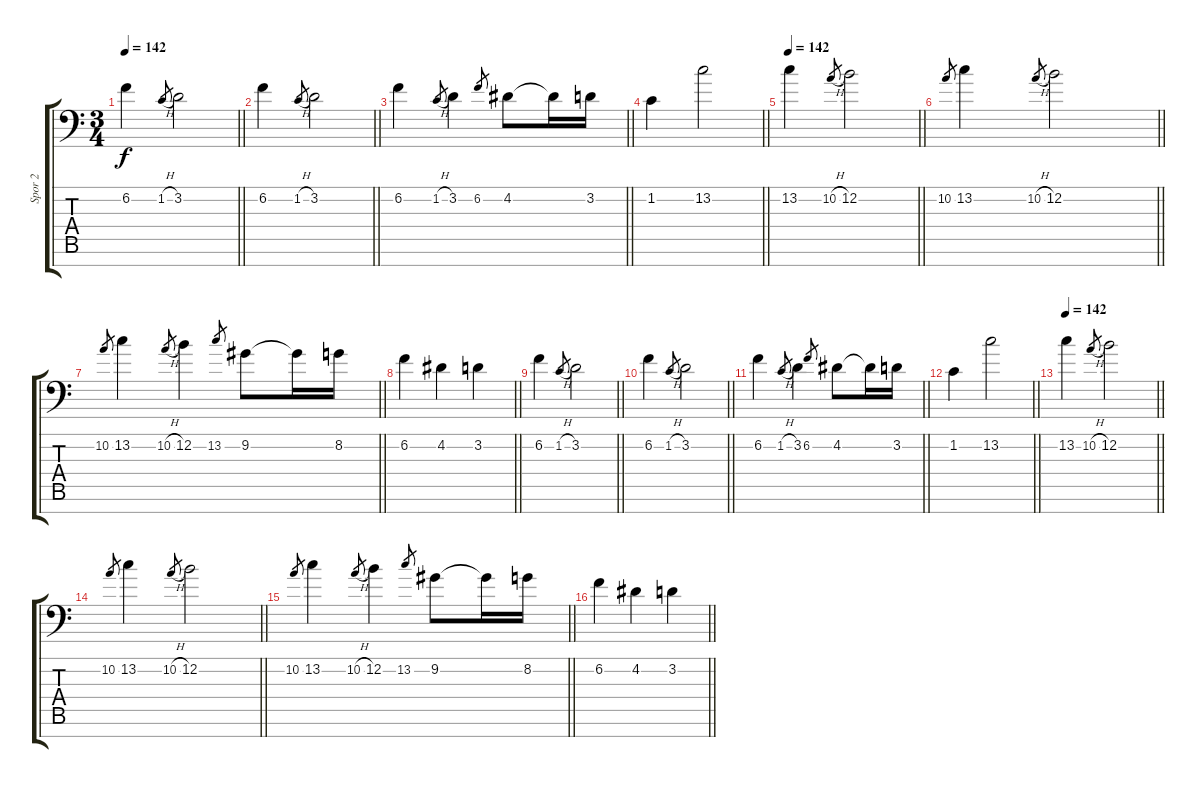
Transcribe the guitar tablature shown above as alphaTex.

\track ("Spor 2" "Spor 2") {instrument acousticgrandpiano}
\staff {score tabs}
\tuning (E4 B3 G3 D3 A2 E2 C-1) {hide}
\ts (3 4)
\tempo 142
\clef f4
\barLineRight lightlight
\ks c
6.2.4{dy f} 1.2{h}.8{gr} 3.2.2 |
\barLineRight lightlight
6.2.4 1.2{h}.8{gr} 3.2.2 |
\barLineRight lightlight
6.2.4 1.2{h}.8{gr} 3.2.4 6.2.8{gr} 4.2.8 4.2{t}.16 3.2.16 |
\barLineRight lightlight
1.2.4 13.2.2 |
\tempo 142
\barLineRight lightlight
13.2.4 10.2{h}.8{gr} 12.2.2 |
\barLineRight lightlight
10.2.8{gr} 13.2.4 10.2{h}.8{gr} 12.2.2 |
\barLineRight lightlight
10.2.8{gr} 13.2.4 10.2{h}.8{gr} 12.2.4 13.2.8{gr} 9.2.8 9.2{t}.16 8.2.16 |
\barLineRight lightlight
6.2.4 4.2.4 3.2.4 |
\barLineRight lightlight
6.2.4 1.2{h}.8{gr} 3.2.2 |
\barLineRight lightlight
6.2.4 1.2{h}.8{gr} 3.2.2 |
\barLineRight lightlight
6.2.4 1.2{h}.8{gr} 3.2.4 6.2.8{gr} 4.2.8 4.2{t}.16 3.2.16 |
\barLineRight lightlight
1.2.4 13.2.2 |
\tempo 142
\barLineRight lightlight
13.2.4 10.2{h}.8{gr} 12.2.2 |
\barLineRight lightlight
10.2.8{gr} 13.2.4 10.2{h}.8{gr} 12.2.2 |
\barLineRight lightlight
10.2.8{gr} 13.2.4 10.2{h}.8{gr} 12.2.4 13.2.8{gr} 9.2.8 9.2{t}.16 8.2.16 |
\barLineRight lightlight
6.2.4 4.2.4 3.2.4
